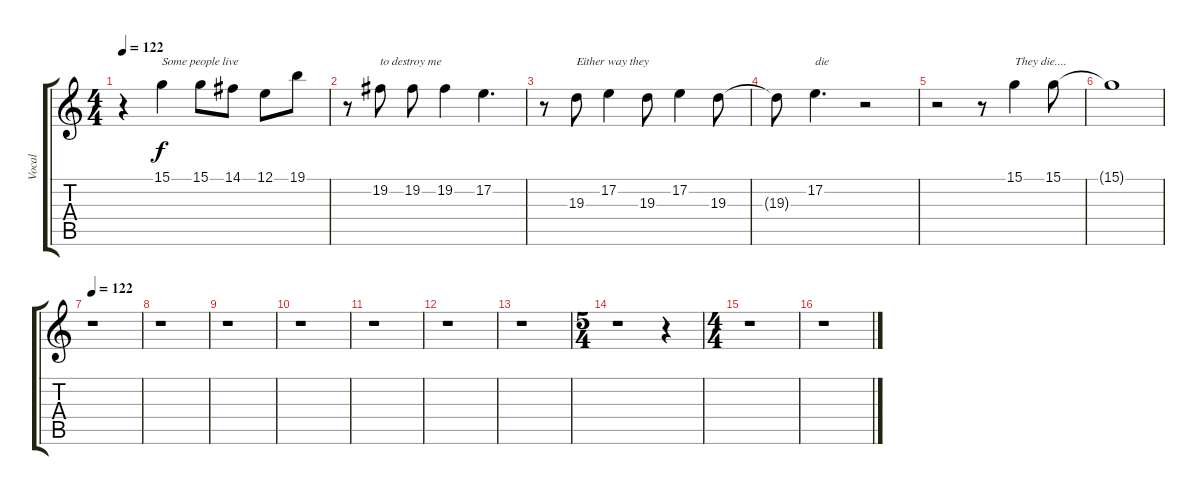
\track ("Vocal" "Vocal") {instrument lead2sawtooth}
\staff {score tabs}
\tuning (E4 B3 G3 D3 A2 E2) {hide}
\ts (4 4)
\tempo 122
\clef g2
\ks c
r.4{dy f} 15.1.4{txt "Some people live"} 15.1.8 14.1.8 12.1.8 19.1.8 |
r.8 19.2.8{txt "to destroy me"} 19.2.8 19.2.4 17.2.4{d} |
r.8 19.3.8{txt "Either way they "} 17.2.4 19.3.8 17.2.4 19.3.8 |
19.3{t}.8 17.2.4{d txt "die"} r.2 |
r.2 r.8 15.1.4{txt "They die...."} 15.1.8 |
15.1{t}.1 |
\tempo 122
r.1 |
r.1 |
r.1 |
r.1 |
r.1 |
r.1 |
r.1 |
\ts (5 4)
r.1 r.4 |
\ts (4 4)
r.1 |
r.1
